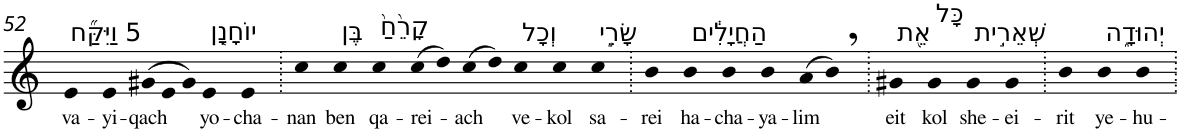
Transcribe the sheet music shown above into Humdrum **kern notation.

**kern	**text
*part1	*part1
*staff1	*staff1
*I"Piano	*
*I'Pno	*
!!LO:PB:g=z
*clefG2	*
*k[]	*
=52	=52
!LO:TX:a:t=5 וַיִּקַּ֞ח	!
!	!LO:LY:b
4e	va-
!	!LO:LY:b
4e	-yi-
*Xtuplet	*
!	!LO:LY:b
(>12g#X	-qach
12e	.
12g#)	.
!LO:TX:a:t=יוֹחָנָ֤ן	!
!	!LO:LY:b
4e	yo-
!	!LO:LY:b
4e	-cha-
=53.	=53.
!	!LO:LY:b
4cc	-nan
!LO:TX:a:t=בֶּן	!
!	!LO:LY:b
4cc	ben
!LO:TX:a:t=קָרֵ֙חַ֙	!
!	!LO:LY:b
4cc	qa-
!	!LO:LY:b
(>8cc	-rei-
8dd)	.
!	!LO:LY:b
(>8cc	-ach
8dd)	.
!LO:TX:a:t=וְכָל	!
!	!LO:LY:b
4cc	ve-
!	!LO:LY:b
4cc	-kol
!LO:TX:a:t=שָׂרֵ֣י	!
!	!LO:LY:b
4cc	sa-
=54.	=54.
!	!LO:LY:b
4b	-rei
!LO:TX:a:t=הַחֲיָלִ֔ים	!
!	!LO:LY:b
4b	ha-
!	!LO:LY:b
4b	-cha-
!	!LO:LY:b
4b	-ya-
!	!LO:LY:b
(>8a	-lim
8b,)	.
=55.	=55.
!LO:TX:a:t=אֵ֖ת	!
!	!LO:LY:b
4g#X	eit
!LO:TX:a:t=כָּל	!
!	!LO:LY:b
4g#	kol
!LO:TX:a:t=שְׁאֵרִ֣ית	!
!	!LO:LY:b
4g#	she-
!	!LO:LY:b
4g#	-ei-
=56.	=56.
!	!LO:LY:b
4b	-rit
!LO:TX:a:t=יְהוּדָ֑ה	!
!	!LO:LY:b
4b	ye-
!	!LO:LY:b
4b	-hu-
=.	=.
*-	*-
